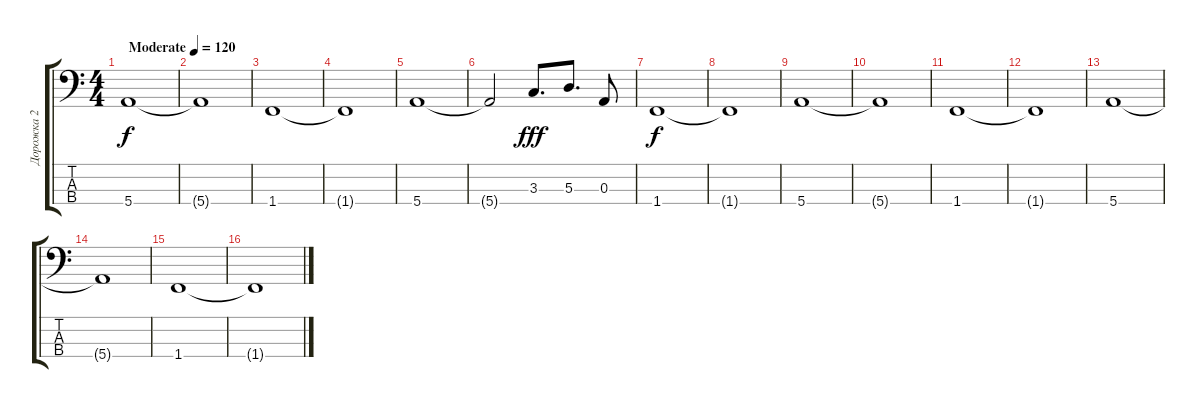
\track ("Дорожка 2" "Дорожка 2") {instrument electricbassfinger}
\staff {score tabs}
\tuning (G2 D2 A1 E1) {hide}
\ts (4 4)
\tempo (120 "Moderate")
\clef f4
\ks c
5.4.1{dy f instrument electricbassfinger} |
5.4{t}.1 |
1.4.1 |
1.4{t}.1 |
5.4.1 |
5.4{t}.2 3.3.8{d dy fff} 5.3.8{d} 0.3.8 |
1.4.1{dy f} |
1.4{t}.1 |
5.4.1 |
5.4{t}.1 |
1.4.1 |
1.4{t}.1 |
5.4.1 |
5.4{t}.1 |
1.4.1 |
1.4{t}.1
